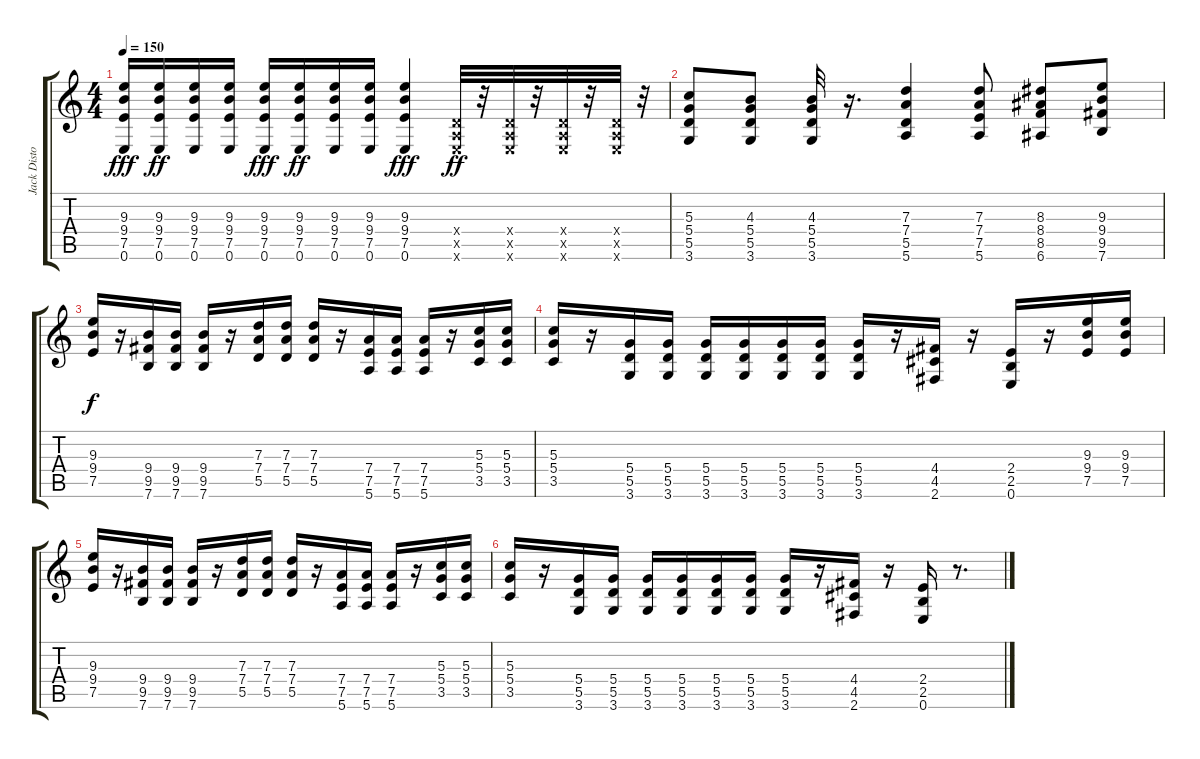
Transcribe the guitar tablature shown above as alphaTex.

\track ("Jack Distorted" "Jack Disto") {instrument distortionguitar}
\staff {score tabs}
\tuning (E4 B3 G3 D3 A2 E2) {hide}
\ts (4 4)
\tempo 150
\clef g2
\ks c
(9.3 9.4 7.5 0.6).16{dy fff} (9.3 9.4 7.5 0.6).16{dy ff} (9.3 9.4 7.5 0.6).16 (9.3 9.4 7.5 0.6).16 (9.3 9.4 7.5 0.6).16{dy fff} (9.3 9.4 7.5 0.6).16{dy ff} (9.3 9.4 7.5 0.6).16 (9.3 9.4 7.5 0.6).16 (9.3 9.4 7.5 0.6).4{dy fff} (0.4{x} 0.5{x} 0.6{x}).32{dy ff} r.32 (0.4{x} 0.5{x} 0.6{x}).32 r.32 (0.4{x} 0.5{x} 0.6{x}).32 r.32 (0.4{x} 0.5{x} 0.6{x}).32 r.32 |
(5.3 5.4 5.5 3.6).8 (4.3 5.4 5.5 3.6).8 (4.3 5.4 5.5 3.6).32 r.16{d} (7.3 7.4 5.5 5.6).4 (7.3 7.4 7.5 5.6).8 (8.3 8.4 8.5 6.6).8 (9.3 9.4 9.5 7.6).8 |
(9.3 9.4 7.5).16{dy f} r.16 (9.4 9.5 7.6).16 (9.4 9.5 7.6).16 (9.4 9.5 7.6).16 r.16 (7.3 7.4 5.5).16 (7.3 7.4 5.5).16 (7.3 7.4 5.5).16 r.16 (7.4 7.5 5.6).16 (7.4 7.5 5.6).16 (7.4 7.5 5.6).16 r.16 (5.3 5.4 3.5).16 (5.3 5.4 3.5).16 |
(5.3 5.4 3.5).16 r.16 (5.4 5.5 3.6).16 (5.4 5.5 3.6).16 (5.4 5.5 3.6).16 (5.4 5.5 3.6).16 (5.4 5.5 3.6).16 (5.4 5.5 3.6).16 (5.4 5.5 3.6).16 r.16 (4.4 4.5 2.6).16 r.16 (2.4 2.5 0.6).16 r.16 (9.3 9.4 7.5).16 (9.3 9.4 7.5).16 |
(9.3 9.4 7.5).16 r.16 (9.4 9.5 7.6).16 (9.4 9.5 7.6).16 (9.4 9.5 7.6).16 r.16 (7.3 7.4 5.5).16 (7.3 7.4 5.5).16 (7.3 7.4 5.5).16 r.16 (7.4 7.5 5.6).16 (7.4 7.5 5.6).16 (7.4 7.5 5.6).16 r.16 (5.3 5.4 3.5).16 (5.3 5.4 3.5).16 |
(5.3 5.4 3.5).16 r.16 (5.4 5.5 3.6).16 (5.4 5.5 3.6).16 (5.4 5.5 3.6).16 (5.4 5.5 3.6).16 (5.4 5.5 3.6).16 (5.4 5.5 3.6).16 (5.4 5.5 3.6).16 r.16 (4.4 4.5 2.6).16 r.16 (2.4 2.5 0.6).16 r.8{d}
